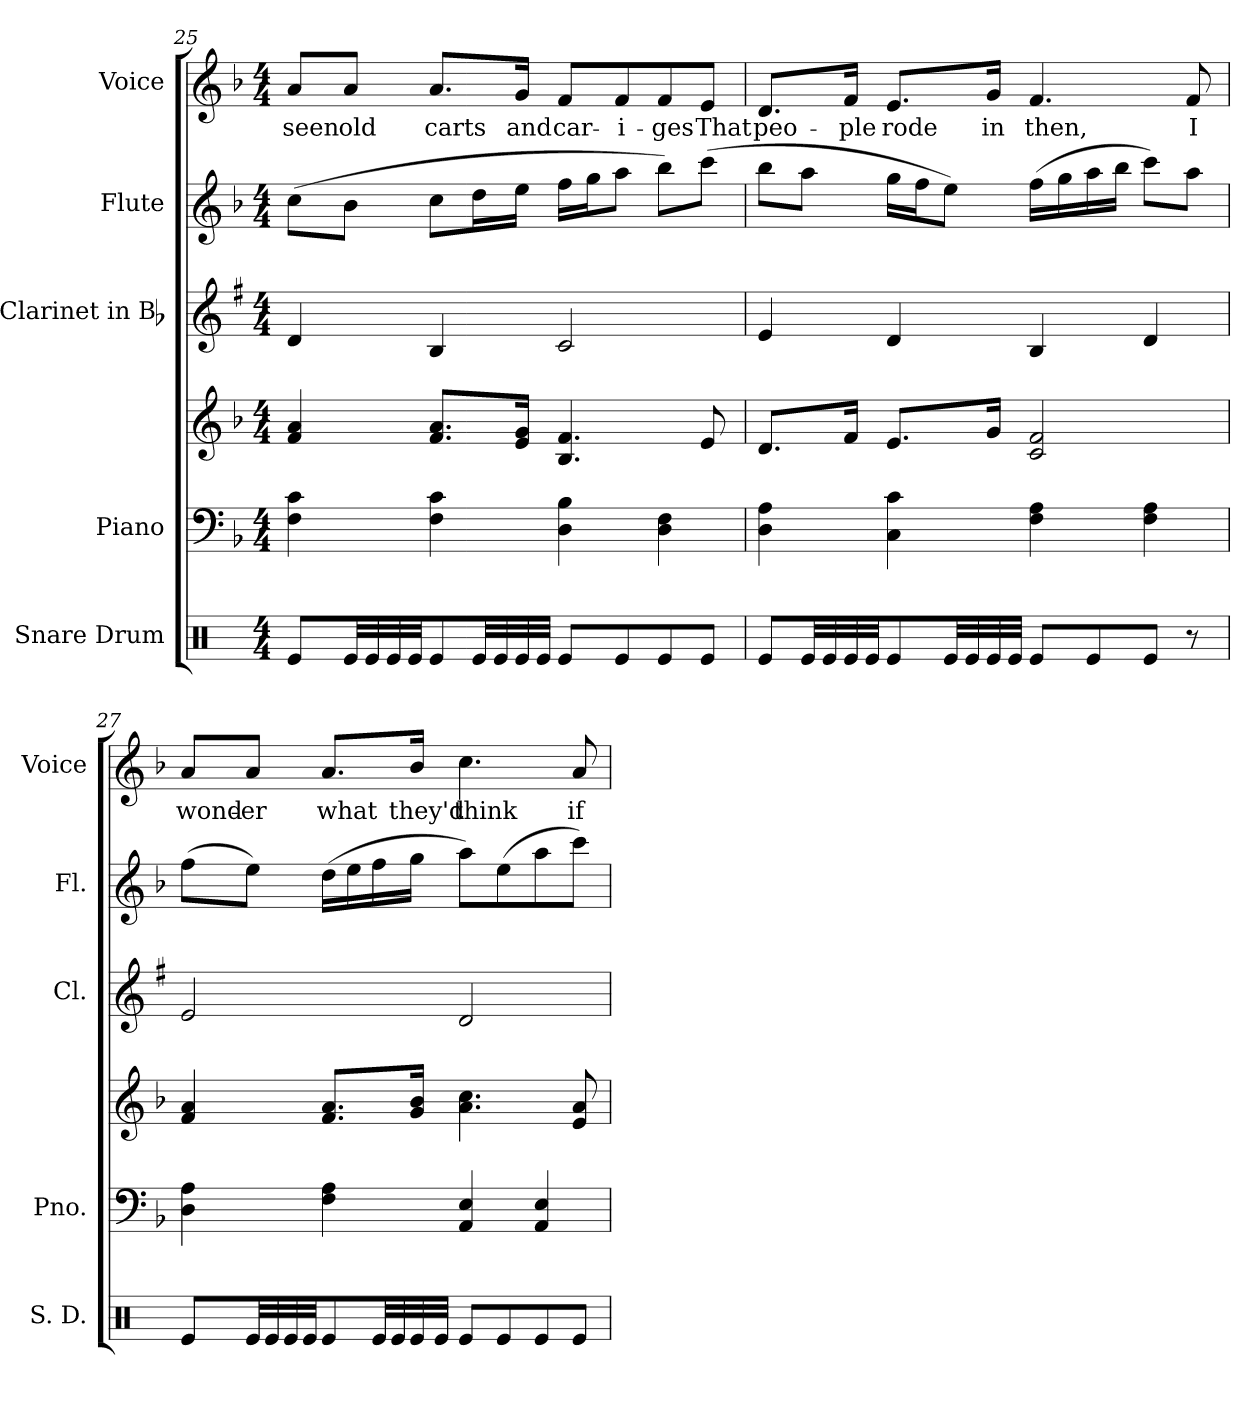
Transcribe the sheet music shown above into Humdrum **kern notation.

**kern	**kern	**kern	**kern	**kern	**kern	**text
*part5	*part4	*part4	*part3	*part2	*part1	*part1
*staff6	*staff5	*staff4	*staff3	*staff2	*staff1	*staff1
*I"Snare Drum	*I"Piano	*	*I"Clarinet in Bb	*I"Flute	*I"Voice	*
*I'S. D.	*I'Pno.	*	*I'Cl.	*I'Fl.	*I'Voice	*
*clefX	*clefF4	*clefG2	*clefG2	*clefG2	*clefG2	*
*	*	*	*ITrd1c2	*	*	*
*k[]	*k[b-]	*k[b-]	*k[b-]	*k[b-]	*k[b-]	*
*C:	*F:	*F:	*F:	*F:	*F:	*
*M4/4	*M4/4	*M4/4	*M4/4	*M4/4	*M4/4	*
=25	=25	=25	=25	=25	=25	=25
!	!	!	!	!	!	!LO:LY:b:color=#000000
8Rei/L	4Fi\ 4ci	4fi/ 4ai	4ci/	(8cci\L	8ai/L	seen
!	!	!	!	!	!	!LO:LY:b:color=#000000
*tremolo	*	*	*	*	*	*
32Rei/	.	.	.	8b-i\J	8ai/J	old
32Rei/	.	.	.	.	.	.
32Rei/	.	.	.	.	.	.
32Rei/	.	.	.	.	.	.
*Xtremolo	*	*	*	*	*	*
!	!	!	!	!	!	!LO:LY:b:color=#000000
8Rei/	4Fi\ 4ci	8.fi/ 8.aiL	4Ai/	8cci\L	8.ai/L	carts
*tremolo	*	*	*	*	*	*
32Rei/	.	.	.	16ddi\L	.	.
32Rei/	.	.	.	.	.	.
!	!	!	!	!	!	!LO:LY:b:color=#000000
32Rei/	.	16ei/ 16giJk	.	16eei\JJ	16gi/Jk	and
32Rei/JJJ	.	.	.	.	.	.
*Xtremolo	*	*	*	*	*	*
!	!	!	!	!	!	!LO:LY:b:color=#000000
8Rei/L	4Di\ 4B-i	4.B-i/ 4.fi	2B-i/	16ffi\LL	8fi/L	car-
.	.	.	.	16ggi\J	.	.
!	!	!	!	!	!	!LO:LY:b:color=#000000
8Rei/	.	.	.	8aai\J	8fi/	-i-
!	!	!	!	!	!	!LO:LY:b:color=#000000
8Rei/	4Di\ 4Fi	.	.	8bb-i\L)	8fi/	-ges
!	!	!	!	!	!	!LO:LY:b:color=#000000
8Rei/J	.	8ei/	.	(8ccci\J	8ei/J	That
!!LO:LB:g=z
=26	=26	=26	=26	=26	=26	=26
!	!	!	!	!	!	!LO:LY:b:color=#000000
8Rei/L	4Di\ 4Ai	8.di/L	4di/	8bb-i\L	8.di/L	peo-
*tremolo	*	*	*	*	*	*
32Rei/	.	.	.	8aai\J	.	.
32Rei/	.	.	.	.	.	.
!	!	!	!	!	!	!LO:LY:b:color=#000000
32Rei/	.	16fi/Jk	.	.	16fi/Jk	-ple
32Rei/	.	.	.	.	.	.
*Xtremolo	*	*	*	*	*	*
!	!	!	!	!	!	!LO:LY:b:color=#000000
8Rei/	4Ci\ 4ci	8.ei/L	4ci/	16ggi\LL	8.ei/L	rode
.	.	.	.	16ffi\J	.	.
*tremolo	*	*	*	*	*	*
32Rei/	.	.	.	8eei\J)	.	.
32Rei/	.	.	.	.	.	.
!	!	!	!	!	!	!LO:LY:b:color=#000000
32Rei/	.	16gi/Jk	.	.	16gi/Jk	in
32Rei/JJJ	.	.	.	.	.	.
*Xtremolo	*	*	*	*	*	*
!	!	!	!	!	!	!LO:LY:b:color=#000000
8Rei/L	4Fi\ 4Ai	2ci/ 2fi	4Ai/	(16ffi\LL	4.fi/	then,
.	.	.	.	16ggi\	.	.
8Rei/	.	.	.	16aai\	.	.
.	.	.	.	16bb-i\JJ	.	.
8Rei/J	4Fi\ 4Ai	.	4ci/	8ccci\L)	.	.
!	!	!	!	!	!	!LO:LY:b:color=#000000
8r	.	.	.	8aai\J	8fi/	I
=27	=27	=27	=27	=27	=27	=27
!	!	!	!	!	!	!LO:LY:b:color=#000000
8Rei/L	4Di\ 4Ai	4fi/ 4ai	2di/	(8ffi\L	8ai/L	wond-
!	!	!	!	!	!	!LO:LY:b:color=#000000
*tremolo	*	*	*	*	*	*
32Rei/	.	.	.	8eei\J)	8ai/J	-er
32Rei/	.	.	.	.	.	.
32Rei/	.	.	.	.	.	.
32Rei/	.	.	.	.	.	.
*Xtremolo	*	*	*	*	*	*
!	!	!	!	!	!	!LO:LY:b:color=#000000
8Rei/	4Fi\ 4Ai	8.fi/ 8.aiL	.	(16ddi\LL	8.ai/L	what
.	.	.	.	16eei\	.	.
*tremolo	*	*	*	*	*	*
32Rei/	.	.	.	16ffi\	.	.
32Rei/	.	.	.	.	.	.
!	!	!	!	!	!	!LO:LY:b:color=#000000
32Rei/	.	16gi/ 16b-iJk	.	16ggi\JJ	16b-i/Jk	they'd
32Rei/JJJ	.	.	.	.	.	.
*Xtremolo	*	*	*	*	*	*
!	!	!	!	!	!	!LO:LY:b:color=#000000
8Rei/L	4AAi/ 4Ei	4.ai\ 4.cci	2ci/	8aai\L)	4.cci\	think
8Rei/	.	.	.	(8eei\	.	.
8Rei/	4AAi/ 4Ei	.	.	8aai\	.	.
!	!	!	!	!	!	!LO:LY:b:color=#000000
8Rei/J	.	8ei/ 8ai	.	8ccci\J)	8ai/	if
=	=	=	=	=	=	=
*-	*-	*-	*-	*-	*-	*-
